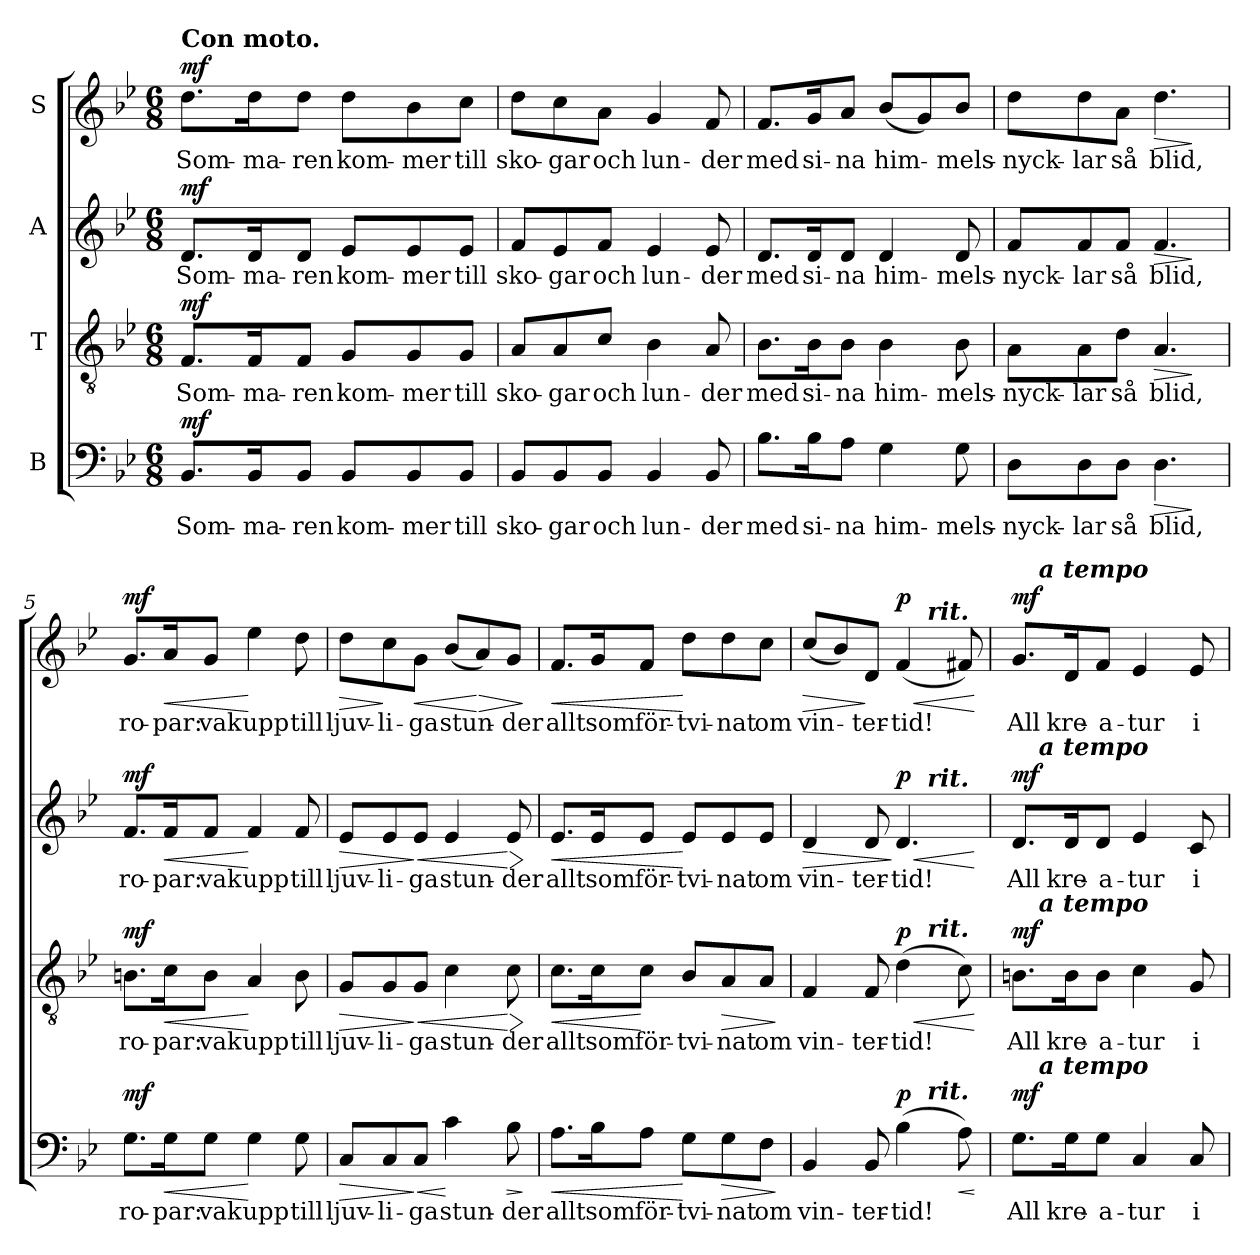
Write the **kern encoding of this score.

**kern	**text	**dynam	**kern	**text	**dynam	**kern	**text	**dynam	**kern	**text	**dynam
*part4	*part4	*part4	*part3	*part3	*part3	*part2	*part2	*part2	*part1	*part1	*part1
*staff4	*staff4	*staff4	*staff3	*staff3	*staff3	*staff2	*staff2	*staff2	*staff1	*staff1	*staff1
*I"B	*	*	*I"T	*	*	*I"A	*	*	*I"S	*	*
*clefF4	*	*	*clefGv2	*	*	*clefG2	*	*	*clefG2	*	*
*k[b-e-]	*	*	*k[b-e-]	*	*	*k[b-e-]	*	*	*k[b-e-]	*	*
*B-:	*	*	*B-:	*	*	*B-:	*	*	*B-:	*	*
*M6/8	*	*	*M6/8	*	*	*M6/8	*	*	*M6/8	*	*
=1	=1	=1	=1	=1	=1	=1	=1	=1	=1	=1	=1
!	!	!	!	!	!	!	!	!	!LO:TX:a:B:t=Con moto.	!	!
!	!LO:LY:b	!LO:DY:a	!	!LO:LY:b	!LO:DY:a	!	!LO:LY:b	!LO:DY:a	!	!LO:LY:b	!LO:DY:a
8.BB-/L	Som-	mf	8.F/L	Som-	mf	8.d/L	Som-	mf	8.dd\L	Som-	mf
!	!LO:LY:b	!	!	!LO:LY:b	!	!	!LO:LY:b	!	!	!LO:LY:b	!
16BB-/k	-ma-	.	16F/k	-ma-	.	16d/k	-ma-	.	16dd\k	-ma-	.
!	!LO:LY:b	!	!	!LO:LY:b	!	!	!LO:LY:b	!	!	!LO:LY:b	!
8BB-/J	-ren	.	8F/J	-ren	.	8d/J	-ren	.	8dd\J	-ren	.
!	!LO:LY:b	!	!	!LO:LY:b	!	!	!LO:LY:b	!	!	!LO:LY:b	!
8BB-/L	kom-	.	8G/L	kom-	.	8e-/L	kom-	.	8dd\L	kom-	.
!	!LO:LY:b	!	!	!LO:LY:b	!	!	!LO:LY:b	!	!	!LO:LY:b	!
8BB-/	-mer	.	8G/	-mer	.	8e-/	-mer	.	8b-\	-mer	.
!	!LO:LY:b	!	!	!LO:LY:b	!	!	!LO:LY:b	!	!	!LO:LY:b	!
8BB-/J	till	.	8G/J	till	.	8e-/J	till	.	8cc\J	till	.
=2	=2	=2	=2	=2	=2	=2	=2	=2	=2	=2	=2
!	!LO:LY:b	!	!	!LO:LY:b	!	!	!LO:LY:b	!	!	!LO:LY:b	!
8BB-/L	sko-	.	8A/L	sko-	.	8f/L	sko-	.	8dd\L	sko-	.
!	!LO:LY:b	!	!	!LO:LY:b	!	!	!LO:LY:b	!	!	!LO:LY:b	!
8BB-/	-gar	.	8A/	-gar	.	8e-/	-gar	.	8cc\	-gar	.
!	!LO:LY:b	!	!	!LO:LY:b	!	!	!LO:LY:b	!	!	!LO:LY:b	!
8BB-/J	och	.	8c/J	och	.	8f/J	och	.	8a\J	och	.
!	!LO:LY:b	!	!	!LO:LY:b	!	!	!LO:LY:b	!	!	!LO:LY:b	!
4BB-/	lun-	.	4B-\	lun-	.	4e-/	lun-	.	4g/	lun-	.
!	!LO:LY:b	!	!	!LO:LY:b	!	!	!LO:LY:b	!	!	!LO:LY:b	!
8BB-/	-der	.	8A/	-der	.	8e-/	-der	.	8f/	-der	.
=3	=3	=3	=3	=3	=3	=3	=3	=3	=3	=3	=3
!	!LO:LY:b	!	!	!LO:LY:b	!	!	!LO:LY:b	!	!	!LO:LY:b	!
8.B-\L	med	.	8.B-\L	med	.	8.d/L	med	.	8.f/L	med	.
!	!LO:LY:b	!	!	!LO:LY:b	!	!	!LO:LY:b	!	!	!LO:LY:b	!
16B-\k	si-	.	16B-\k	si-	.	16d/k	si-	.	16g/k	si-	.
!	!LO:LY:b	!	!	!LO:LY:b	!	!	!LO:LY:b	!	!	!LO:LY:b	!
8A\J	-na	.	8B-\J	-na	.	8d/J	-na	.	8a/J	-na	.
!	!LO:LY:b	!	!	!LO:LY:b	!	!	!LO:LY:b	!	!	!LO:LY:b	!
4G\	him-	.	4B-\	him-	.	4d/	him-	.	(<8b-/L	him-	.
.	.	.	.	.	.	.	.	.	8g/)	.	.
!	!LO:LY:b	!	!	!LO:LY:b	!	!	!LO:LY:b	!	!	!LO:LY:b	!
8G\	-mels-	.	8B-\	-mels-	.	8d/	-mels-	.	8b-/J	-mels-	.
=4	=4	=4	=4	=4	=4	=4	=4	=4	=4	=4	=4
!	!LO:LY:b	!	!	!LO:LY:b	!	!	!LO:LY:b	!	!	!LO:LY:b	!
8D\L	-nyck-	.	8A\L	-nyck-	.	8f/L	-nyck-	.	8dd\L	-nyck-	.
!	!LO:LY:b	!	!	!LO:LY:b	!	!	!LO:LY:b	!	!	!LO:LY:b	!
8D\	-lar	.	8A\	-lar	.	8f/	-lar	.	8dd\	-lar	.
!	!LO:LY:b	!	!	!LO:LY:b	!	!	!LO:LY:b	!	!	!LO:LY:b	!
8D\J	så	.	8d\J	så	.	8f/J	så	.	8a\J	så	.
!	!LO:LY:b	!LO:HP:b	!	!LO:LY:b	!LO:HP:b	!	!LO:LY:b	!LO:HP:b	!	!LO:LY:b	!LO:HP:b
4.D\	blid,	>	4.A/	blid,	>	4.f/	blid,	>	4.dd\	blid,	>
.	.	]	.	.	]	.	.	]	.	.	]
!!LO:LB:g=z
=5	=5	=5	=5	=5	=5	=5	=5	=5	=5	=5	=5
!	!LO:LY:b	!LO:DY:a	!	!LO:LY:b	!LO:DY:a	!	!LO:LY:b	!LO:DY:a	!	!LO:LY:b	!LO:DY:a
8.G\L	ro-	mf	8.Bn\L	ro-	mf	8.f/L	ro-	mf	8.g/L	ro-	mf
!	!LO:LY:b	!LO:HP:b	!	!LO:LY:b	!LO:HP:b	!	!LO:LY:b	!LO:HP:b	!	!LO:LY:b	!LO:HP:b
16G\k	-par:	<	16c\k	-par:	<	16f/k	-par:	<	16a/k	-par:	<
!	!LO:LY:b	!	!	!LO:LY:b	!	!	!LO:LY:b	!	!	!LO:LY:b	!
8G\J	vak	.	8B\J	vak	.	8f/J	vak	.	8g/J	vak	.
!	!LO:LY:b	!	!	!LO:LY:b	!	!	!LO:LY:b	!	!	!LO:LY:b	!
4G\	upp	[	4A/	upp	[	4f/	upp	[	4ee-\	upp	[
!	!LO:LY:b	!	!	!LO:LY:b	!	!	!LO:LY:b	!	!	!LO:LY:b	!
8G\	till	.	8B\	till	.	8f/	till	.	8dd\	till	.
=6	=6	=6	=6	=6	=6	=6	=6	=6	=6	=6	=6
!	!LO:LY:b	!LO:HP:b	!	!LO:LY:b	!LO:HP:b	!	!LO:LY:b	!LO:HP:b	!	!LO:LY:b	!LO:HP:b
8C/L	ljuv-	>	8G/L	ljuv-	>	8e-/L	ljuv-	>	8dd\L	ljuv-	>
!	!LO:LY:b	!	!	!LO:LY:b	!	!	!LO:LY:b	!	!	!LO:LY:b	!
8C/	-li-	.	8G/	-li-	.	8e-/	-li-	.	8cc\	-li-	]
!	!LO:LY:b	!LO:HP:n=1:b	!	!LO:LY:b	!LO:HP:n=1:b	!	!LO:LY:b	!LO:HP:n=1:b	!	!LO:LY:b	!LO:HP:b
8C/J	-ga	] <	8G/J	-ga	] <	8e-/J	-ga	] <	8g\J	-ga	<
!	!LO:LY:b	!	!	!LO:LY:b	!	!	!LO:LY:b	!	!	!LO:LY:b	!
4c\	stun-	[	4c\	stun-	.	4e-/	stun-	.	(<8b-/L	stun-	.
!	!	!	!	!	!	!	!	!	!	!	!LO:HP:n=1:b
.	.	.	.	.	.	.	.	.	8a/)	.	[ >
!	!LO:LY:b	!LO:HP:b	!	!LO:LY:b	!LO:HP:n=1:b	!	!LO:LY:b	!LO:HP:n=1:b	!	!LO:LY:b	!
8B-\	-der	>	8c\	-der	[ >	8e-/	-der	[ >	8g/J	-der	.
.	.	]	.	.	]	.	.	]	.	.	]
=7	=7	=7	=7	=7	=7	=7	=7	=7	=7	=7	=7
!	!LO:LY:b	!LO:HP:b	!	!LO:LY:b	!LO:HP:b	!	!LO:LY:b	!LO:HP:b	!	!LO:LY:b	!LO:HP:b
8.A\L	allt	<	8.c\L	allt	<	8.e-/L	allt	<	8.f/L	allt	<
!	!LO:LY:b	!	!	!LO:LY:b	!	!	!LO:LY:b	!	!	!LO:LY:b	!
16B-\k	som	.	16c\k	som	.	16e-/k	som	.	16g/k	som	.
!	!LO:LY:b	!	!	!LO:LY:b	!	!	!LO:LY:b	!	!	!LO:LY:b	!
8A\J	för-	.	8c\J	för-	[	8e-/J	för-	.	8f/J	för-	.
!	!LO:LY:b	!	!	!LO:LY:b	!	!	!LO:LY:b	!	!	!LO:LY:b	!
8G\L	-tvi-	[	8B-/L	-tvi-	.	8e-/L	-tvi-	[	8dd\L	-tvi-	[
!	!LO:LY:b	!LO:HP:b	!	!LO:LY:b	!LO:HP:b	!	!LO:LY:b	!	!	!LO:LY:b	!
8G\	-nat	>	8A/	-nat	>	8e-/	-nat	.	8dd\	-nat	.
!	!LO:LY:b	!	!	!LO:LY:b	!	!	!LO:LY:b	!	!	!LO:LY:b	!
8F\J	om	.	8A/J	om	.	8e-/J	om	.	8cc\J	om	.
.	.	]	.	.	]	.	.	.	.	.	.
=8	=8	=8	=8	=8	=8	=8	=8	=8	=8	=8	=8
!	!LO:LY:b	!	!	!LO:LY:b	!	!	!LO:LY:b	!LO:HP:b	!	!LO:LY:b	!LO:HP:b
*^	*	*	*^	*	*	*^	*	*	*^	*	*
4BB-/	2ryy	vin-	.	4F/	2ryy	vin-	.	4d/	2ryy	vin-	>	(<8cc/L	2ryy	vin-	>
.	.	.	.	.	.	.	.	.	.	.	.	8b-/)	.	.	.
!	!	!LO:LY:b	!	!	!	!LO:LY:b	!	!	!	!LO:LY:b	!	!	!	!LO:LY:b	!
8BB-/	.	-ter-	.	8F/	.	-ter-	.	8d/	.	-ter-	.	8d/J	.	-ter-	]
!	!	!LO:LY:b	!LO:DY:a	!	!	!LO:LY:b	!LO:HP:b	!	!	!LO:LY:b	!LO:HP:n=1:b	!	!	!LO:LY:b	!LO:HP:b
!	!	!	!	!	!	!	!LO:DY:n=1:a	!	!	!	!LO:DY:n=1:a	!	!	!	!LO:DY:n=1:a
(>4B-\	.	-tid!	p	(>4d\	.	-tid!	< p	4.d/	.	-tid!	] < p	(<4f/	.	-tid!	< p
!	!	!	!	!	!	!	!	!	!	!	!	!	!LO:TX:a:Bi:t=rit.	!	!
!	!	!	!	!	!	!	!	!	!LO:TX:a:Bi:t=rit.	!	!	!	!	!	!
!	!	!	!	!	!LO:TX:a:Bi:t=rit.	!	!	!	!	!	!	!	!	!	!
!	!LO:TX:a:Bi:t=rit.	!	!	!	!	!	!	!	!	!	!	!	!	!	!
.	4ryy	.	.	.	4ryy	.	.	.	4ryy	.	.	.	4ryy	.	.
!	!	!	!LO:HP:b	!	!	!	!	!	!	!	!	!	!	!	!
8A\)	.	.	<	8c\)	.	.	.	.	.	.	.	8f#X/)	.	.	.
.	.	.	[	.	.	.	[	.	.	.	[	.	.	.	[
!!LO:LB:g=z	!!
=9	=9	=9	=9	=9	=9	=9	=9	=9	=9	=9	=9	=9	=9	=9	=9
!	!	!LO:LY:b	!LO:DY:a	!	!	!LO:LY:b	!LO:DY:a	!	!	!LO:LY:b	!LO:DY:a	!	!	!LO:LY:b	!LO:DY:a
8.G\L	16.ryy	All	mf	8.Bn\L	16.ryy	All	mf	8.d/L	16.ryy	All	mf	8.g/L	16.ryy	All	mf
!	!	!	!	!	!	!	!	!	!	!	!	!	!LO:TX:a:Bi:t=a tempo	!	!
!	!	!	!	!	!	!	!	!	!LO:TX:a:Bi:t=a tempo	!	!	!	!	!	!
!	!	!	!	!	!LO:TX:a:Bi:t=a tempo	!	!	!	!	!	!	!	!	!	!
!	!LO:TX:a:Bi:t=a tempo	!	!	!	!	!	!	!	!	!	!	!	!	!	!
.	2ryy	.	.	.	2ryy	.	.	.	2ryy	.	.	.	2ryy	.	.
!	!	!LO:LY:b	!	!	!	!LO:LY:b	!	!	!	!LO:LY:b	!	!	!	!LO:LY:b	!
16G\k	.	kre-	.	16B\k	.	kre-	.	16d/k	.	kre-	.	16d/k	.	kre-	.
!	!	!LO:LY:b	!	!	!	!LO:LY:b	!	!	!	!LO:LY:b	!	!	!	!LO:LY:b	!
8G\J	.	-a-	.	8B\J	.	-a-	.	8d/J	.	-a-	.	8f/J	.	-a-	.
!	!	!LO:LY:b	!	!	!	!LO:LY:b	!	!	!	!LO:LY:b	!	!	!	!LO:LY:b	!
4C/	.	-tur	.	4c\	.	-tur	.	4e-/	.	-tur	.	4e-/	.	-tur	.
.	8ryy	.	.	.	8ryy	.	.	.	8ryy	.	.	.	8ryy	.	.
!	!	!LO:LY:b	!	!	!	!LO:LY:b	!	!	!	!LO:LY:b	!	!	!	!LO:LY:b	!
8C/	.	i	.	8G/	.	i	.	8c/	.	i	.	8e-/	.	i	.
.	32ryy	.	.	.	32ryy	.	.	.	32ryy	.	.	.	32ryy	.	.
*v	*v	*	*	*	*	*	*	*v	*v	*	*	*v	*v	*	*
*	*	*	*v	*v	*	*	*	*	*	*	*	*
=	=	=	=	=	=	=	=	=	=	=	=
*-	*-	*-	*-	*-	*-	*-	*-	*-	*-	*-	*-
